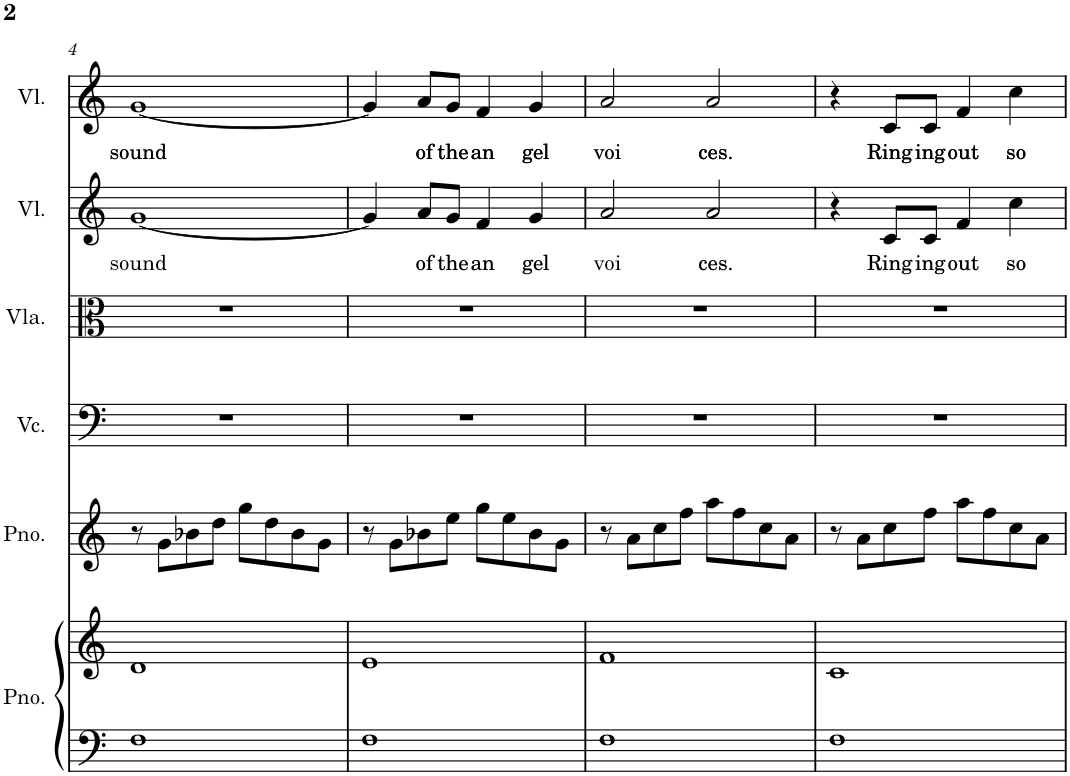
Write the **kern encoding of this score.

**kern	**kern	**kern	**kern	**kern	**kern	**text	**kern	**text
*part6	*part6	*part5	*part4	*part3	*part2	*part2	*part1	*part1
*staff7	*staff6	*staff5	*staff4	*staff3	*staff2	*staff2	*staff1	*staff1
*I"Piano, Staff-2	*	*I"Piano, Staff-1	*I"Cello, Violoncello.	*I"Altviool, Viola.	*I"Viool, Violino II.	*	*I"Viool, Violino I.	*
*I'Pno.	*	*I'Pno.	*I'Vc.	*I'Vla.	*I'Vl.	*	*I'Vl.	*
!!LO:PB:g=z
*clefF4	*clefG2	*clefG2	*clefF4	*clefC3	*clefG2	*	*clefG2	*
*k[]	*k[]	*k[]	*k[]	*k[]	*k[]	*	*k[]	*
*M2/2	*M2/2	*M2/2	*M2/2	*M2/2	*M2/2	*	*M2/2	*
=4	=4	=4	=4	=4	=4	=4	=4	=4
!	!	!	!	!	!	!LO:LY:b	!	!LO:LY:b
1F	1d	8r	1r	1r	[1g	sound	[1g	sound
.	.	8g\L	.	.	.	.	.	.
.	.	8b-X\	.	.	.	.	.	.
.	.	8dd\J	.	.	.	.	.	.
.	.	8gg\L	.	.	.	.	.	.
.	.	8dd\	.	.	.	.	.	.
.	.	8b-\	.	.	.	.	.	.
.	.	8g\J	.	.	.	.	.	.
=5	=5	=5	=5	=5	=5	=5	=5	=5
1F	1e	8r	1r	1r	4g/]	.	4g/]	.
.	.	8g\L	.	.	.	.	.	.
!	!	!	!	!	!	!LO:LY:b	!	!LO:LY:b
.	.	8b-X\	.	.	8a/L	of	8a/L	of
!	!	!	!	!	!	!LO:LY:b	!	!LO:LY:b
.	.	8ee\J	.	.	8g/J	the	8g/J	the
!	!	!	!	!	!	!LO:LY:b	!	!LO:LY:b
.	.	8gg\L	.	.	4f/	an	4f/	an
.	.	8ee\	.	.	.	.	.	.
!	!	!	!	!	!	!LO:LY:b	!	!LO:LY:b
.	.	8b-\	.	.	4g/	gel	4g/	gel
.	.	8g\J	.	.	.	.	.	.
=6	=6	=6	=6	=6	=6	=6	=6	=6
!	!	!	!	!	!	!LO:LY:b	!	!LO:LY:b
1F	1f	8r	1r	1r	2a/	voi	2a/	voi
.	.	8a\L	.	.	.	.	.	.
.	.	8cc\	.	.	.	.	.	.
.	.	8ff\J	.	.	.	.	.	.
!	!	!	!	!	!	!LO:LY:b	!	!LO:LY:b
.	.	8aa\L	.	.	2a/	ces.	2a/	ces.
.	.	8ff\	.	.	.	.	.	.
.	.	8cc\	.	.	.	.	.	.
.	.	8a\J	.	.	.	.	.	.
=7	=7	=7	=7	=7	=7	=7	=7	=7
1F	1c	8r	1r	1r	4r	.	4r	.
.	.	8a\L	.	.	.	.	.	.
!	!	!	!	!	!	!LO:LY:b	!	!LO:LY:b
.	.	8cc\	.	.	8c/L	Ring	8c/L	Ring
!	!	!	!	!	!	!LO:LY:b	!	!LO:LY:b
.	.	8ff\J	.	.	8c/J	ing	8c/J	ing
!	!	!	!	!	!	!LO:LY:b	!	!LO:LY:b
.	.	8aa\L	.	.	4f/	out	4f/	out
.	.	8ff\	.	.	.	.	.	.
!	!	!	!	!	!	!LO:LY:b	!	!LO:LY:b
.	.	8cc\	.	.	4cc\	so	4cc\	so
.	.	8a\J	.	.	.	.	.	.
=	=	=	=	=	=	=	=	=
*-	*-	*-	*-	*-	*-	*-	*-	*-
